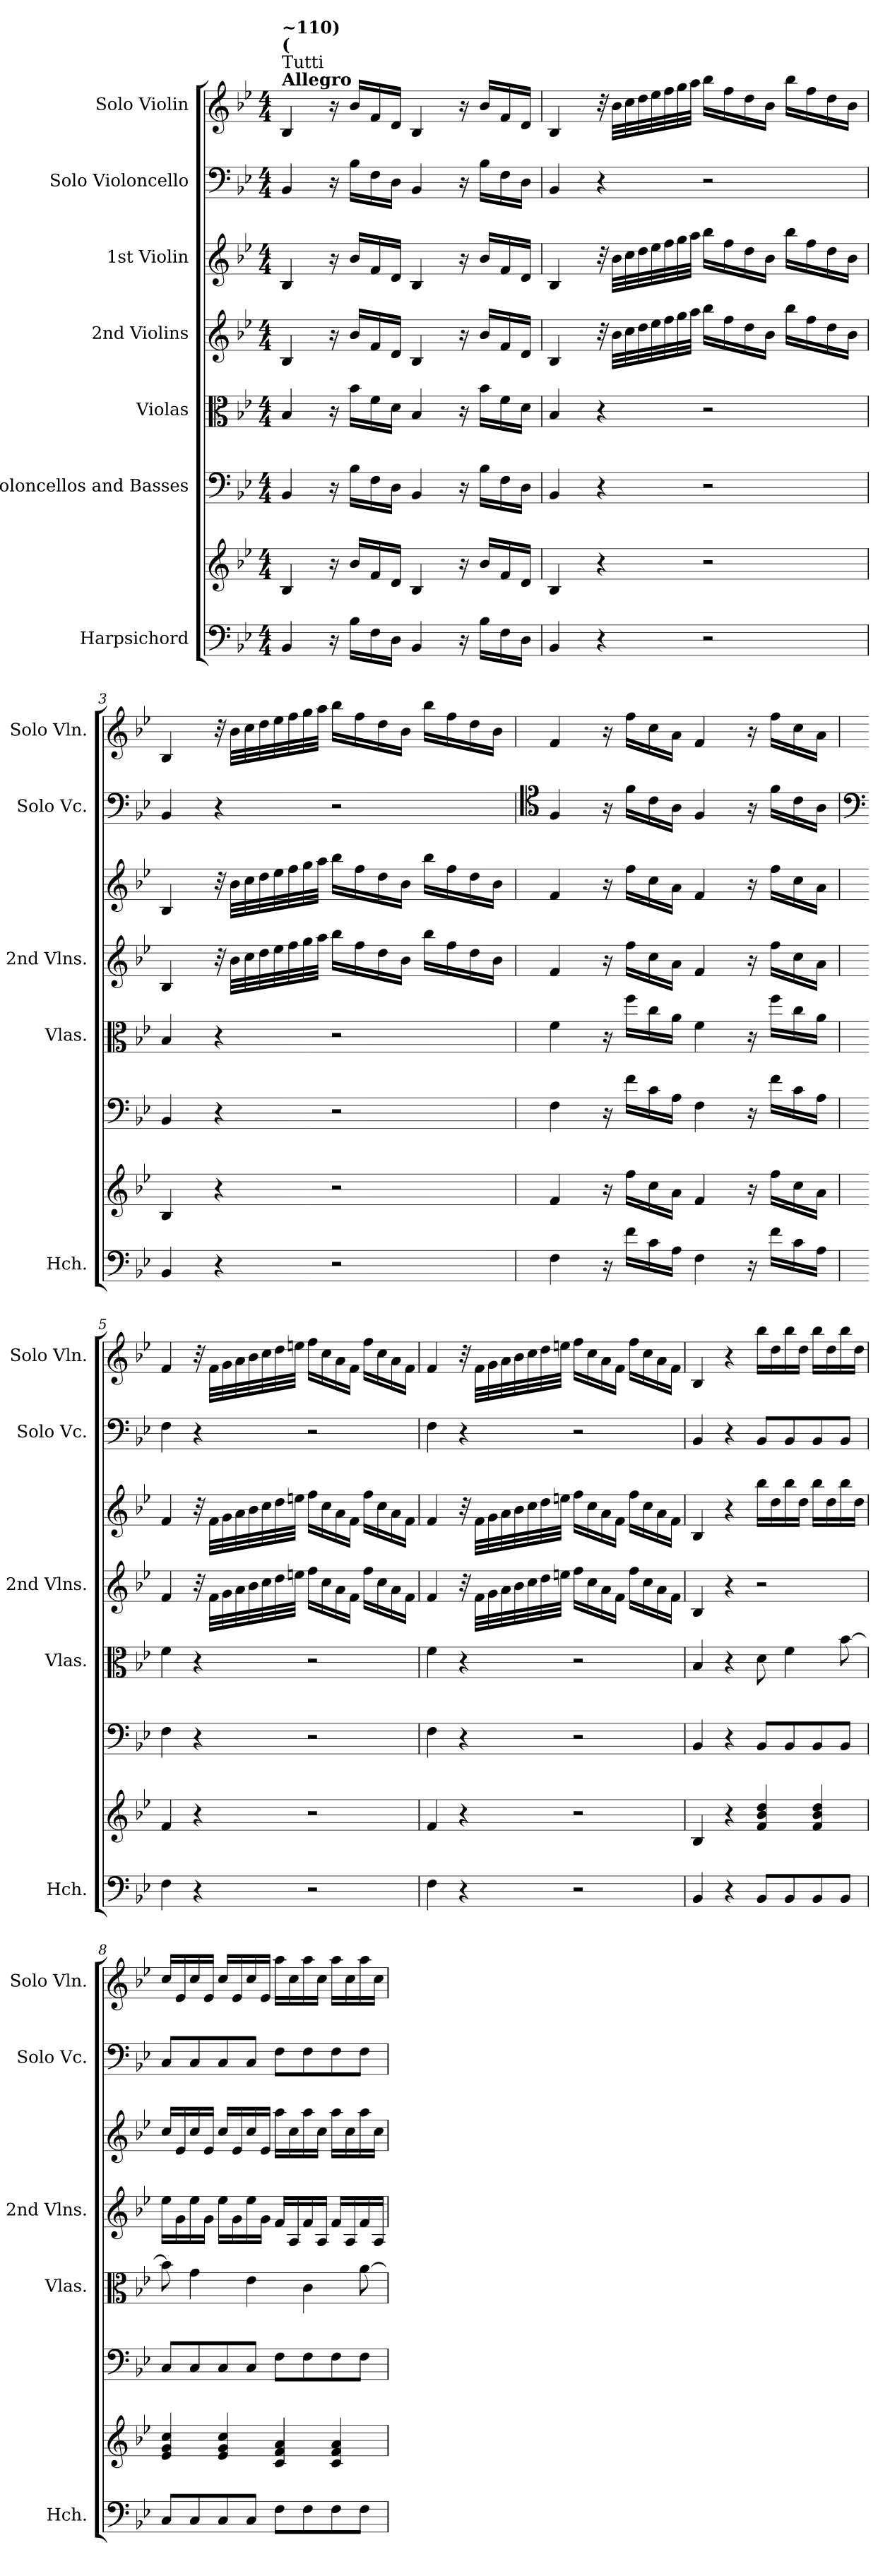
**kern	**kern	**kern	**kern	**kern	**kern	**kern	**kern
*part7	*part7	*part6	*part5	*part4	*part3	*part2	*part1
*staff8	*staff7	*staff6	*staff5	*staff4	*staff3	*staff2	*staff1
*I"Harpsichord	*	*I"Violoncellos and Basses	*I"Violas	*I"2nd Violins	*I"1st Violin	*I"Solo Violoncello	*I"Solo Violin
*I'Hch.	*	*	*I'Vlas.	*I'2nd Vlns.	*	*I'Solo Vc.	*I'Solo Vln.
*clefF4	*clefG2	*clefF4	*clefC3	*clefG2	*clefG2	*clefF4	*clefG2
*k[b-e-]	*k[b-e-]	*k[b-e-]	*k[b-e-]	*k[b-e-]	*k[b-e-]	*k[b-e-]	*k[b-e-]
*M4/4	*M4/4	*M4/4	*M4/4	*M4/4	*M4/4	*M4/4	*M4/4
=1	=1	=1	=1	=1	=1	=1	=1
!	!	!	!	!	!	!	!LO:TX:a:B:t=Allegro
!	!	!	!	!	!	!	!LO:TX:t=Tutti
!	!	!	!	!	!	!	!LO:TX:a:B:t=(
!	!	!	!	!	!	!	!LO:TX:a:B:t=~110)
4BB-/	4B-/	4BB-/	4B-/	4B-/	4B-/	4BB-/	4B-/
16r	16r	16r	16r	16r	16r	16r	16r
16B-\LL	16b-/LL	16B-\LL	16b-\LL	16b-/LL	16b-/LL	16B-\LL	16b-/LL
16F\	16f/	16F\	16f\	16f/	16f/	16F\	16f/
16D\JJ	16d/JJ	16D\JJ	16d\JJ	16d/JJ	16d/JJ	16D\JJ	16d/JJ
4BB-/	4B-/	4BB-/	4B-/	4B-/	4B-/	4BB-/	4B-/
16r	16r	16r	16r	16r	16r	16r	16r
16B-\LL	16b-/LL	16B-\LL	16b-\LL	16b-/LL	16b-/LL	16B-\LL	16b-/LL
16F\	16f/	16F\	16f\	16f/	16f/	16F\	16f/
16D\JJ	16d/JJ	16D\JJ	16d\JJ	16d/JJ	16d/JJ	16D\JJ	16d/JJ
=2	=2	=2	=2	=2	=2	=2	=2
4BB-/	4B-/	4BB-/	4B-/	4B-/	4B-/	4BB-/	4B-/
4r	4r	4r	4r	32r	32r	4r	32r
.	.	.	.	32b-\LLL	32b-\LLL	.	32b-\LLL
.	.	.	.	32cc\	32cc\	.	32cc\
.	.	.	.	32dd\	32dd\	.	32dd\
.	.	.	.	32ee-\	32ee-\	.	32ee-\
.	.	.	.	32ff\	32ff\	.	32ff\
.	.	.	.	32gg\	32gg\	.	32gg\
.	.	.	.	32aa\JJJ	32aa\JJJ	.	32aa\JJJ
2r	2r	2r	2r	16bb-\LL	16bb-\LL	2r	16bb-\LL
.	.	.	.	16ff\	16ff\	.	16ff\
.	.	.	.	16dd\	16dd\	.	16dd\
.	.	.	.	16b-\JJ	16b-\JJ	.	16b-\JJ
.	.	.	.	16bb-\LL	16bb-\LL	.	16bb-\LL
.	.	.	.	16ff\	16ff\	.	16ff\
.	.	.	.	16dd\	16dd\	.	16dd\
.	.	.	.	16b-\JJ	16b-\JJ	.	16b-\JJ
=3	=3	=3	=3	=3	=3	=3	=3
4BB-/	4B-/	4BB-/	4B-/	4B-/	4B-/	4BB-/	4B-/
4r	4r	4r	4r	32r	32r	4r	32r
.	.	.	.	32b-\LLL	32b-\LLL	.	32b-\LLL
.	.	.	.	32cc\	32cc\	.	32cc\
.	.	.	.	32dd\	32dd\	.	32dd\
.	.	.	.	32ee-\	32ee-\	.	32ee-\
.	.	.	.	32ff\	32ff\	.	32ff\
.	.	.	.	32gg\	32gg\	.	32gg\
.	.	.	.	32aa\JJJ	32aa\JJJ	.	32aa\JJJ
2r	2r	2r	2r	16bb-\LL	16bb-\LL	2r	16bb-\LL
.	.	.	.	16ff\	16ff\	.	16ff\
.	.	.	.	16dd\	16dd\	.	16dd\
.	.	.	.	16b-\JJ	16b-\JJ	.	16b-\JJ
.	.	.	.	16bb-\LL	16bb-\LL	.	16bb-\LL
.	.	.	.	16ff\	16ff\	.	16ff\
.	.	.	.	16dd\	16dd\	.	16dd\
.	.	.	.	16b-\JJ	16b-\JJ	.	16b-\JJ
!!LO:PB:g=z
=4	=4	=4	=4	=4	=4	=4	=4
*	*	*	*	*	*	*clefC4	*
4F\	4f/	4F\	4f\	4f/	4f/	4F/	4f/
16r	16r	16r	16r	16r	16r	16r	16r
16f\LL	16ff\LL	16f\LL	16ff\LL	16ff\LL	16ff\LL	16f\LL	16ff\LL
16c\	16cc\	16c\	16cc\	16cc\	16cc\	16c\	16cc\
16A\JJ	16a\JJ	16A\JJ	16a\JJ	16a\JJ	16a\JJ	16A\JJ	16a\JJ
4F\	4f/	4F\	4f\	4f/	4f/	4F/	4f/
16r	16r	16r	16r	16r	16r	16r	16r
16f\LL	16ff\LL	16f\LL	16ff\LL	16ff\LL	16ff\LL	16f\LL	16ff\LL
16c\	16cc\	16c\	16cc\	16cc\	16cc\	16c\	16cc\
16A\JJ	16a\JJ	16A\JJ	16a\JJ	16a\JJ	16a\JJ	16A\JJ	16a\JJ
=5	=5	=5	=5	=5	=5	=5	=5
*	*	*	*	*	*	*clefF4	*
4F\	4f/	4F\	4f\	4f/	4f/	4F\	4f/
4r	4r	4r	4r	32r	32r	4r	32r
.	.	.	.	32f\LLL	32f\LLL	.	32f\LLL
.	.	.	.	32g\	32g\	.	32g\
.	.	.	.	32a\	32a\	.	32a\
.	.	.	.	32b-\	32b-\	.	32b-\
.	.	.	.	32cc\	32cc\	.	32cc\
.	.	.	.	32dd\	32dd\	.	32dd\
.	.	.	.	32een\JJJ	32een\JJJ	.	32een\JJJ
2r	2r	2r	2r	16ff\LL	16ff\LL	2r	16ff\LL
.	.	.	.	16cc\	16cc\	.	16cc\
.	.	.	.	16a\	16a\	.	16a\
.	.	.	.	16f\JJ	16f\JJ	.	16f\JJ
.	.	.	.	16ff\LL	16ff\LL	.	16ff\LL
.	.	.	.	16cc\	16cc\	.	16cc\
.	.	.	.	16a\	16a\	.	16a\
.	.	.	.	16f\JJ	16f\JJ	.	16f\JJ
=6	=6	=6	=6	=6	=6	=6	=6
4F\	4f/	4F\	4f\	4f/	4f/	4F\	4f/
4r	4r	4r	4r	32r	32r	4r	32r
.	.	.	.	32f\LLL	32f\LLL	.	32f\LLL
.	.	.	.	32g\	32g\	.	32g\
.	.	.	.	32a\	32a\	.	32a\
.	.	.	.	32b-\	32b-\	.	32b-\
.	.	.	.	32cc\	32cc\	.	32cc\
.	.	.	.	32dd\	32dd\	.	32dd\
.	.	.	.	32een\JJJ	32een\JJJ	.	32een\JJJ
2r	2r	2r	2r	16ff\LL	16ff\LL	2r	16ff\LL
.	.	.	.	16cc\	16cc\	.	16cc\
.	.	.	.	16a\	16a\	.	16a\
.	.	.	.	16f\JJ	16f\JJ	.	16f\JJ
.	.	.	.	16ff\LL	16ff\LL	.	16ff\LL
.	.	.	.	16cc\	16cc\	.	16cc\
.	.	.	.	16a\	16a\	.	16a\
.	.	.	.	16f\JJ	16f\JJ	.	16f\JJ
!!LO:LB:g=z
=7	=7	=7	=7	=7	=7	=7	=7
4BB-/	4B-/	4BB-/	4B-/	4B-/	4B-/	4BB-/	4B-/
4r	4r	4r	4r	4r	4r	4r	4r
8BB-/L	4f/ 4b-/ 4dd/	8BB-/L	8d\	2r	16bb-\LL	8BB-/L	16bb-\LL
.	.	.	.	.	16dd\	.	16dd\
8BB-/	.	8BB-/	4f\	.	16bb-\	8BB-/	16bb-\
.	.	.	.	.	16dd\JJ	.	16dd\JJ
8BB-/	4f/ 4b-/ 4dd/	8BB-/	.	.	16bb-\LL	8BB-/	16bb-\LL
.	.	.	.	.	16dd\	.	16dd\
8BB-/J	.	8BB-/J	[8b-\	.	16bb-\	8BB-/J	16bb-\
.	.	.	.	.	16dd\JJ	.	16dd\JJ
=8	=8	=8	=8	=8	=8	=8	=8
8C/L	4e-/ 4g/ 4cc/	8C/L	8b-\]	16ee-\LL	16cc/LL	8C/L	16cc/LL
.	.	.	.	16g\	16e-/	.	16e-/
8C/	.	8C/	4g\	16ee-\	16cc/	8C/	16cc/
.	.	.	.	16g\JJ	16e-/JJ	.	16e-/JJ
8C/	4e-/ 4g/ 4cc/	8C/	.	16ee-\LL	16cc/LL	8C/	16cc/LL
.	.	.	.	16g\	16e-/	.	16e-/
8C/J	.	8C/J	4e-\	16ee-\	16cc/	8C/J	16cc/
.	.	.	.	16g\JJ	16e-/JJ	.	16e-/JJ
8F\L	4c/ 4f/ 4a/	8F\L	.	16f/LL	16aa\LL	8F\L	16aa\LL
.	.	.	.	16A/	16cc\	.	16cc\
8F\	.	8F\	4c\	16f/	16aa\	8F\	16aa\
.	.	.	.	16A/JJ	16cc\JJ	.	16cc\JJ
8F\	4c/ 4f/ 4a/	8F\	.	16f/LL	16aa\LL	8F\	16aa\LL
.	.	.	.	16A/	16cc\	.	16cc\
8F\J	.	8F\J	[8a\	16f/	16aa\	8F\J	16aa\
.	.	.	.	16A/JJ	16cc\JJ	.	16cc\JJ
=	=	=	=	=	=	=	=
*-	*-	*-	*-	*-	*-	*-	*-
